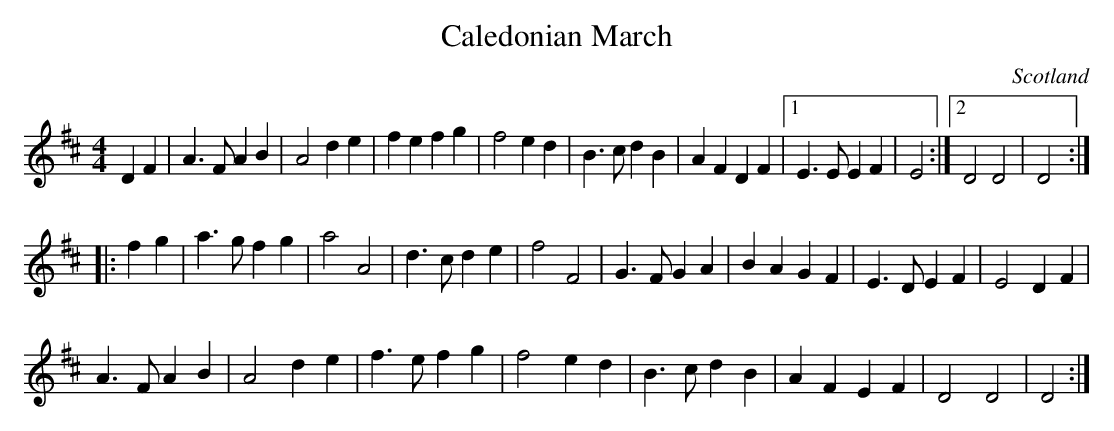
X:1
T:Caledonian March
L:1/4
M:4/4
O:Scotland
K:D major
DF |\
A>F AB | A2 de | fefg | f2ed | B>c dB | AFDF \
|1 E>EEF | E2 :|2 D2D2 |D2:|
|: fg |\
a>gfg | a2A2 | d>cde | f2F2 |\
G>FGA | BAGF | E>DEF | E2DF |
A>FAB | A2de | f>efg | f2ed |\
B>cdB | AFEF | D2D2 | D2 :|
